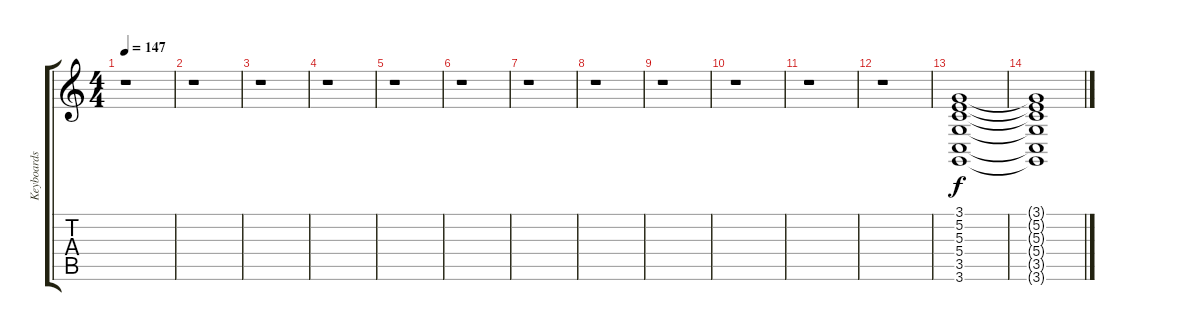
\track ("Keyboards" "Keyboards") {instrument rockorgan}
\staff {score tabs}
\tuning (E4 B3 G3 D3 A2 E2) {hide}
\ts (4 4)
\tempo 147
\clef g2
\ks c
r.1{dy f} |
r.1 |
r.1 |
r.1 |
r.1 |
r.1 |
r.1 |
r.1 |
r.1 |
r.1 |
r.1 |
r.1 |
(3.1 5.2 5.3 5.4 3.5 3.6).1 |
(3.1{t} 5.2{t} 5.3{t} 5.4{t} 3.5{t} 3.6{t}).1
